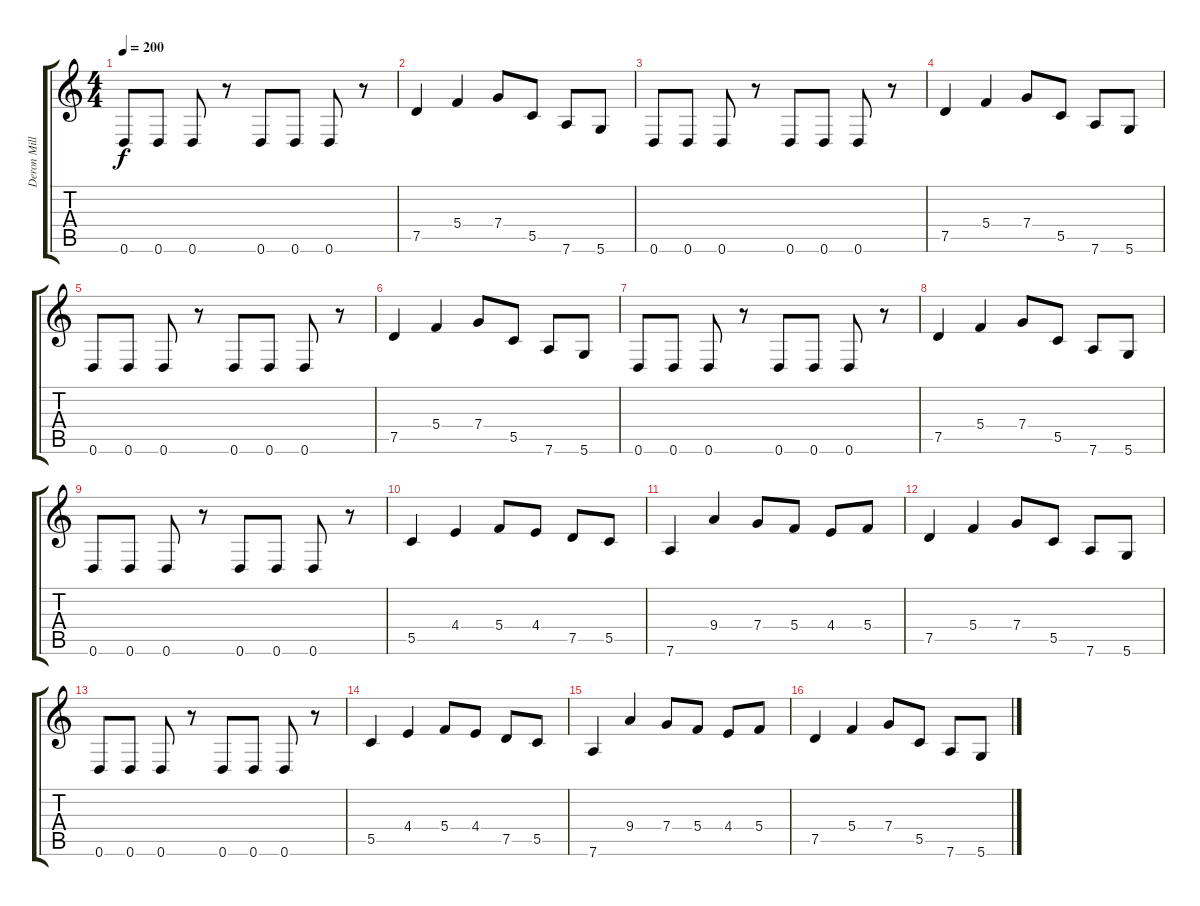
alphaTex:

\track ("Deron Miller" "Deron Mill") {instrument distortionguitar}
\staff {score tabs}
\tuning (D4 A3 F3 C3 G2 D2) {hide}
\ts (4 4)
\tempo 200
\clef g2
\ks c
0.6.8{dy f} 0.6.8 0.6.8 r.8 0.6.8 0.6.8 0.6.8 r.8 |
7.5.4 5.4.4 7.4.8 5.5.8 7.6.8 5.6.8 |
0.6.8 0.6.8 0.6.8 r.8 0.6.8 0.6.8 0.6.8 r.8 |
7.5.4 5.4.4 7.4.8 5.5.8 7.6.8 5.6.8 |
0.6.8 0.6.8 0.6.8 r.8 0.6.8 0.6.8 0.6.8 r.8 |
7.5.4 5.4.4 7.4.8 5.5.8 7.6.8 5.6.8 |
0.6.8 0.6.8 0.6.8 r.8 0.6.8 0.6.8 0.6.8 r.8 |
7.5.4 5.4.4 7.4.8 5.5.8 7.6.8 5.6.8 |
0.6.8 0.6.8 0.6.8 r.8 0.6.8 0.6.8 0.6.8 r.8 |
5.5.4 4.4.4 5.4.8 4.4.8 7.5.8 5.5.8 |
7.6.4 9.4.4 7.4.8 5.4.8 4.4.8 5.4.8 |
7.5.4 5.4.4 7.4.8 5.5.8 7.6.8 5.6.8 |
0.6.8 0.6.8 0.6.8 r.8 0.6.8 0.6.8 0.6.8 r.8 |
5.5.4 4.4.4 5.4.8 4.4.8 7.5.8 5.5.8 |
7.6.4 9.4.4 7.4.8 5.4.8 4.4.8 5.4.8 |
7.5.4 5.4.4 7.4.8 5.5.8 7.6.8 5.6.8
